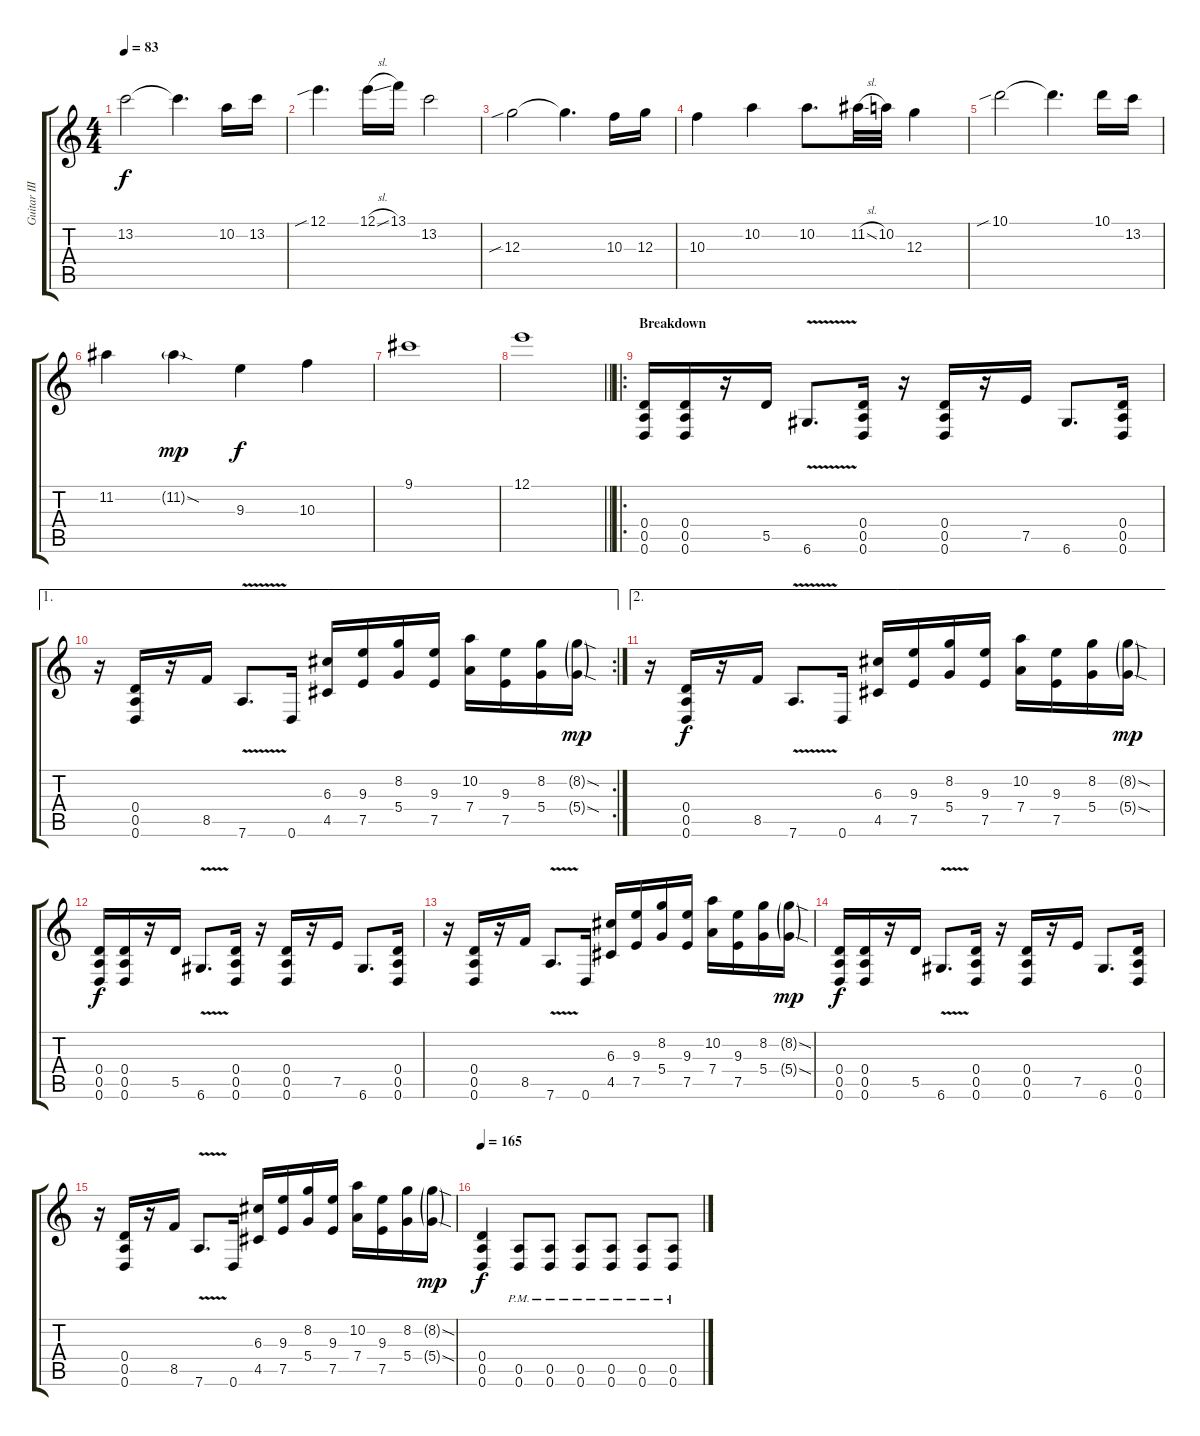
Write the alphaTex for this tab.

\track ("Guitar III" "Guitar III") {instrument distortionguitar}
\staff {score tabs}
\tuning (E4 B3 G3 D3 A2 D2) {hide}
\ts (4 4)
\tempo 83
\clef g2
\ks c
13.2.2{dy f volume 12} 13.2{t}.4{d} 10.2.16 13.2.16 |
12.1{sib}.4{d} 12.1{sl}.16 13.1.16 13.2.2 |
12.3{sib}.2 12.3{t}.4{d} 10.3.16 12.3.16 |
10.3.4 10.2.4 10.2.8{d} 11.2{sl}.32 10.2.32 12.3.4 |
10.1{sib}.2{volume 12} 10.1{t}.4{d} 10.1.16 13.2.16 |
11.2.4 11.2{sod g}.4{dy mp} 9.3.4{dy f} 10.3.4 |
9.1.1 |
\barLineRight lightlight
12.1.1 |
\ro
\section ("" "Breakdown")
(0.4 0.5 0.6).16 (0.4 0.5 0.6).16 r.16 5.5.16 6.6{v}.8{d} (0.4 0.5 0.6).16 r.16 (0.4 0.5 0.6).16 r.16 7.5.16 6.6.8{d} (0.4 0.5 0.6).16 |
\ae 1
\rc 2
r.16 (0.4 0.5 0.6).16 r.16 8.5.16 7.6{v}.8{d} 0.6.16 (6.3 4.5).16 (9.3 7.5).16 (8.2 5.4).16 (9.3 7.5).16 (10.2 7.4).16 (9.3 7.5).16 (8.2 5.4).16 (8.2{sod g} 5.4{sod g}).16{dy mp} |
\ae 2
r.16 (0.4 0.5 0.6).16{dy f} r.16 8.5.16 7.6{v}.8{d} 0.6.16 (6.3 4.5).16 (9.3 7.5).16 (8.2 5.4).16 (9.3 7.5).16 (10.2 7.4).16 (9.3 7.5).16 (8.2 5.4).16 (8.2{sod g} 5.4{sod g}).16{dy mp} |
(0.4 0.5 0.6).16{dy f} (0.4 0.5 0.6).16 r.16 5.5.16 6.6{v}.8{d} (0.4 0.5 0.6).16 r.16 (0.4 0.5 0.6).16 r.16 7.5.16 6.6.8{d} (0.4 0.5 0.6).16 |
r.16 (0.4 0.5 0.6).16 r.16 8.5.16 7.6{v}.8{d} 0.6.16 (6.3 4.5).16 (9.3 7.5).16 (8.2 5.4).16 (9.3 7.5).16 (10.2 7.4).16 (9.3 7.5).16 (8.2 5.4).16 (8.2{sod g} 5.4{sod g}).16{dy mp} |
(0.4 0.5 0.6).16{dy f} (0.4 0.5 0.6).16 r.16 5.5.16 6.6{v}.8{d} (0.4 0.5 0.6).16 r.16 (0.4 0.5 0.6).16 r.16 7.5.16 6.6.8{d} (0.4 0.5 0.6).16 |
r.16 (0.4 0.5 0.6).16 r.16 8.5.16 7.6{v}.8{d} 0.6.16 (6.3 4.5).16 (9.3 7.5).16 (8.2 5.4).16 (9.3 7.5).16 (10.2 7.4).16 (9.3 7.5).16 (8.2 5.4).16 (8.2{sod g} 5.4{sod g}).16{dy mp} |
\tempo 165
(0.4 0.5 0.6).4{dy f} (0.5{pm} 0.6{pm}).8 (0.5{pm} 0.6{pm}).8 (0.5{pm} 0.6{pm}).8 (0.5{pm} 0.6{pm}).8 (0.5{pm} 0.6{pm}).8 (0.5{pm} 0.6{pm}).8
